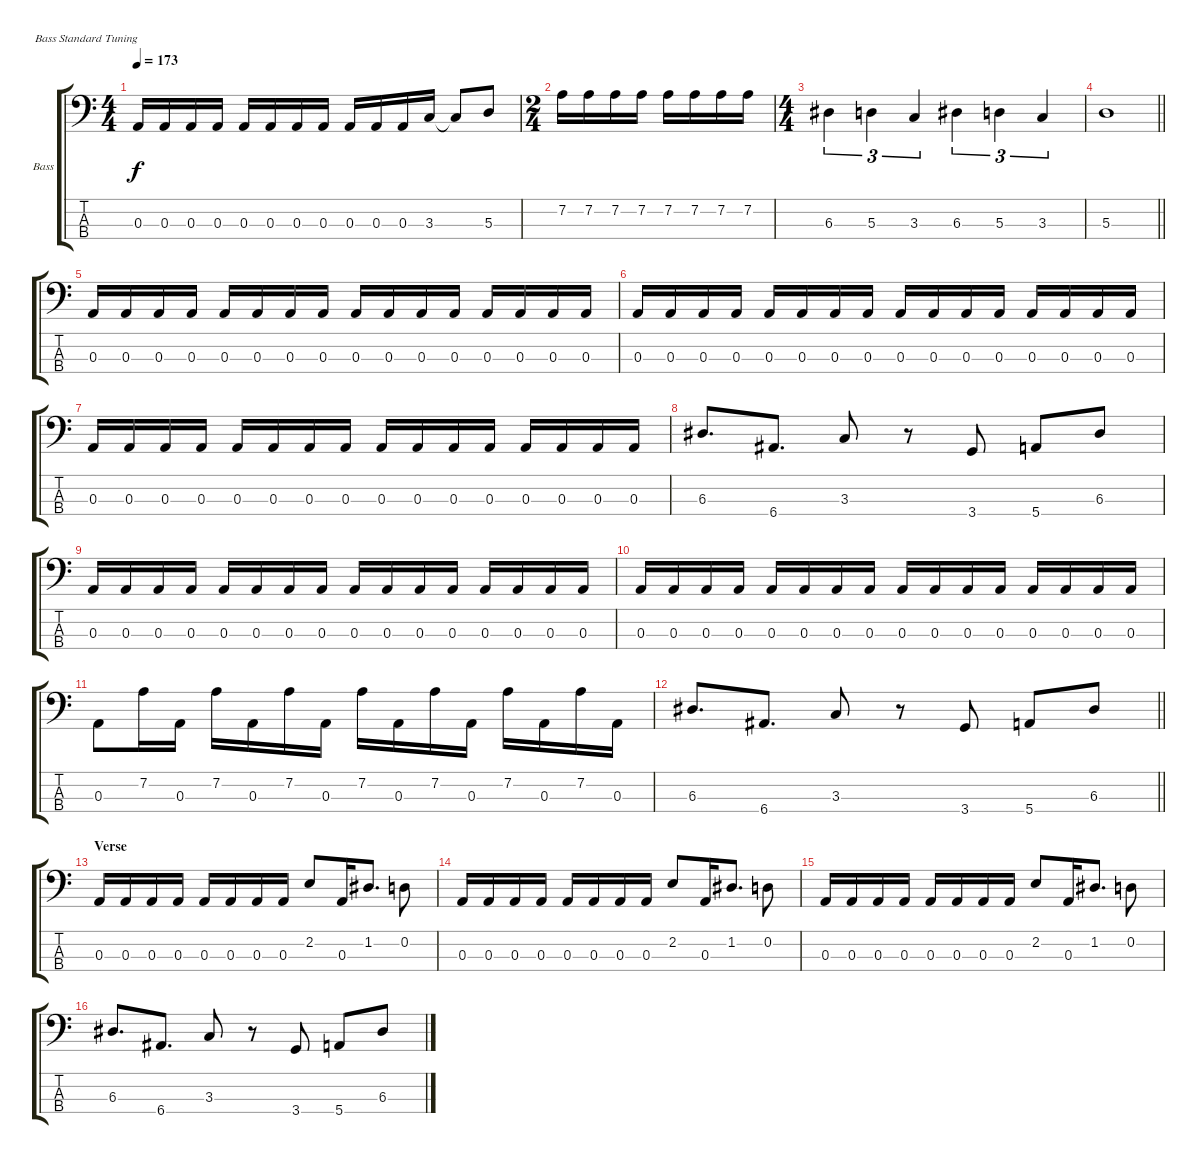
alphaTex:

\bracketExtendMode groupsimilarinstruments
\firstSystemTrackNameOrientation horizontal
\otherSystemsTrackNameOrientation horizontal
\track ("Bass" "Bass") {instrument electricbasspick}
\staff {score tabs}
\tuning (G2 D2 A1 E1)
\ts (4 4)
\tempo 173
\clef f4
\ks c
0.3.16{dy f} 0.3.16 0.3.16 0.3.16 0.3.16 0.3.16 0.3.16 0.3.16 0.3.16 0.3.16 0.3.16 3.3.16 3.3{t}.8 5.3.8 |
\ts (2 4)
7.2.16 7.2.16 7.2.16 7.2.16 7.2.16 7.2.16 7.2.16 7.2.16 |
\ts (4 4)
6.3.4{tu (3 2)} 5.3.4{tu (3 2)} 3.3.4{tu (3 2)} 6.3.4{tu (3 2)} 5.3.4{tu (3 2)} 3.3.4{tu (3 2)} |
\barLineRight lightlight
5.3.1 |
0.3.16 0.3.16 0.3.16 0.3.16 0.3.16 0.3.16 0.3.16 0.3.16 0.3.16 0.3.16 0.3.16 0.3.16 0.3.16 0.3.16 0.3.16 0.3.16 |
0.3.16 0.3.16 0.3.16 0.3.16 0.3.16 0.3.16 0.3.16 0.3.16 0.3.16 0.3.16 0.3.16 0.3.16 0.3.16 0.3.16 0.3.16 0.3.16 |
0.3.16 0.3.16 0.3.16 0.3.16 0.3.16 0.3.16 0.3.16 0.3.16 0.3.16 0.3.16 0.3.16 0.3.16 0.3.16 0.3.16 0.3.16 0.3.16 |
6.3.8{d} 6.4.8{d} 3.3.8 r.8 3.4.8 5.4.8 6.3.8 |
0.3.16 0.3.16 0.3.16 0.3.16 0.3.16 0.3.16 0.3.16 0.3.16 0.3.16 0.3.16 0.3.16 0.3.16 0.3.16 0.3.16 0.3.16 0.3.16 |
0.3.16 0.3.16 0.3.16 0.3.16 0.3.16 0.3.16 0.3.16 0.3.16 0.3.16 0.3.16 0.3.16 0.3.16 0.3.16 0.3.16 0.3.16 0.3.16 |
0.3.8 7.2.16 0.3.16 7.2.16 0.3.16 7.2.16 0.3.16 7.2.16 0.3.16 7.2.16 0.3.16 7.2.16 0.3.16 7.2.16 0.3.16 |
\barLineRight lightlight
6.3.8{d} 6.4.8{d} 3.3.8 r.8 3.4.8 5.4.8 6.3.8 |
\section ("" "Verse")
0.3.16 0.3.16 0.3.16 0.3.16 0.3.16 0.3.16 0.3.16 0.3.16 2.2.8 0.3.16 1.2.8{d} 0.2.8 |
0.3.16 0.3.16 0.3.16 0.3.16 0.3.16 0.3.16 0.3.16 0.3.16 2.2.8 0.3.16 1.2.8{d} 0.2.8 |
0.3.16 0.3.16 0.3.16 0.3.16 0.3.16 0.3.16 0.3.16 0.3.16 2.2.8 0.3.16 1.2.8{d} 0.2.8 |
6.3.8{d} 6.4.8{d} 3.3.8 r.8 3.4.8 5.4.8 6.3.8
